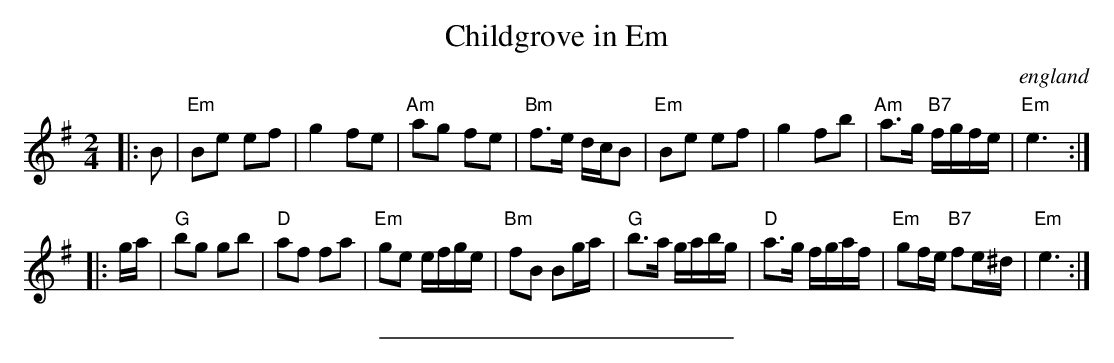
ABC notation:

X:1
T: Childgrove in Em
O:england
M: 2/4
L: 1/8
K: Em
|: B \
| "Em"Be ef | g2 fe | "Am"ag fe | "Bm"f>e d/c/B \
| "Em"Be ef | g2 fb | "Am"a>g "B7"f/g/f/e/ | "Em"e3 :|
|: g/a/ \
| "G"bg gb | "D"af fa | "Em"ge e/f/g/e/ | "Bm"fB Bg/a/ \
| "G"b>a g/a/b/g/ | "D"a>g f/g/a/f/ | "Em"gf/e/ "B7"fe/^d/ | "Em"e3 :|
